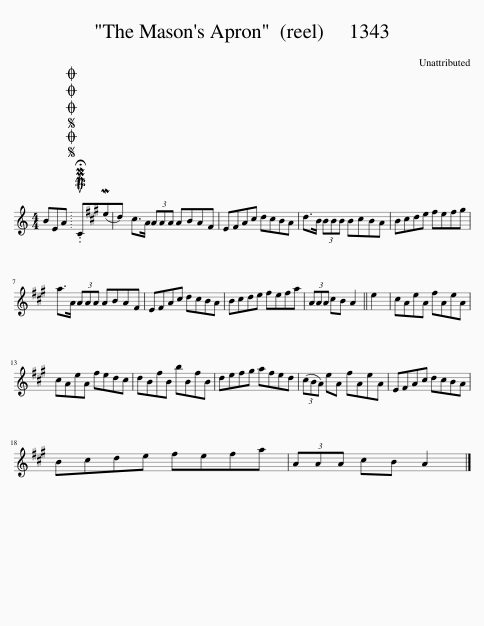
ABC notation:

X:1
L:1/8
M:4/4
I:linebreak $
K:C
V:1 treble
V:1
 BEA |SOSOOO .!fermata!PMTuC(Med) | ^c>A (3AAA ABA^F | E^FA^c dcBA | d>B (3BBB B^cBA | %5
 B^cde ^fef^g |$ a>A (3AAA ABA^F | E^FA^c dcBA | B^cde ^fefa | (3AAA ^cB A2 || %10
 e2 | ^cAeA ^fAeA |$ ^cAeA ^fedc | dB^fB bBfB | de^f^g afed | %15
 (3(^cBA) eA ^fAeA | E^FA^c dcBA |$ B^cde ^fefa | (3AAA ^cB A2 |] %19
